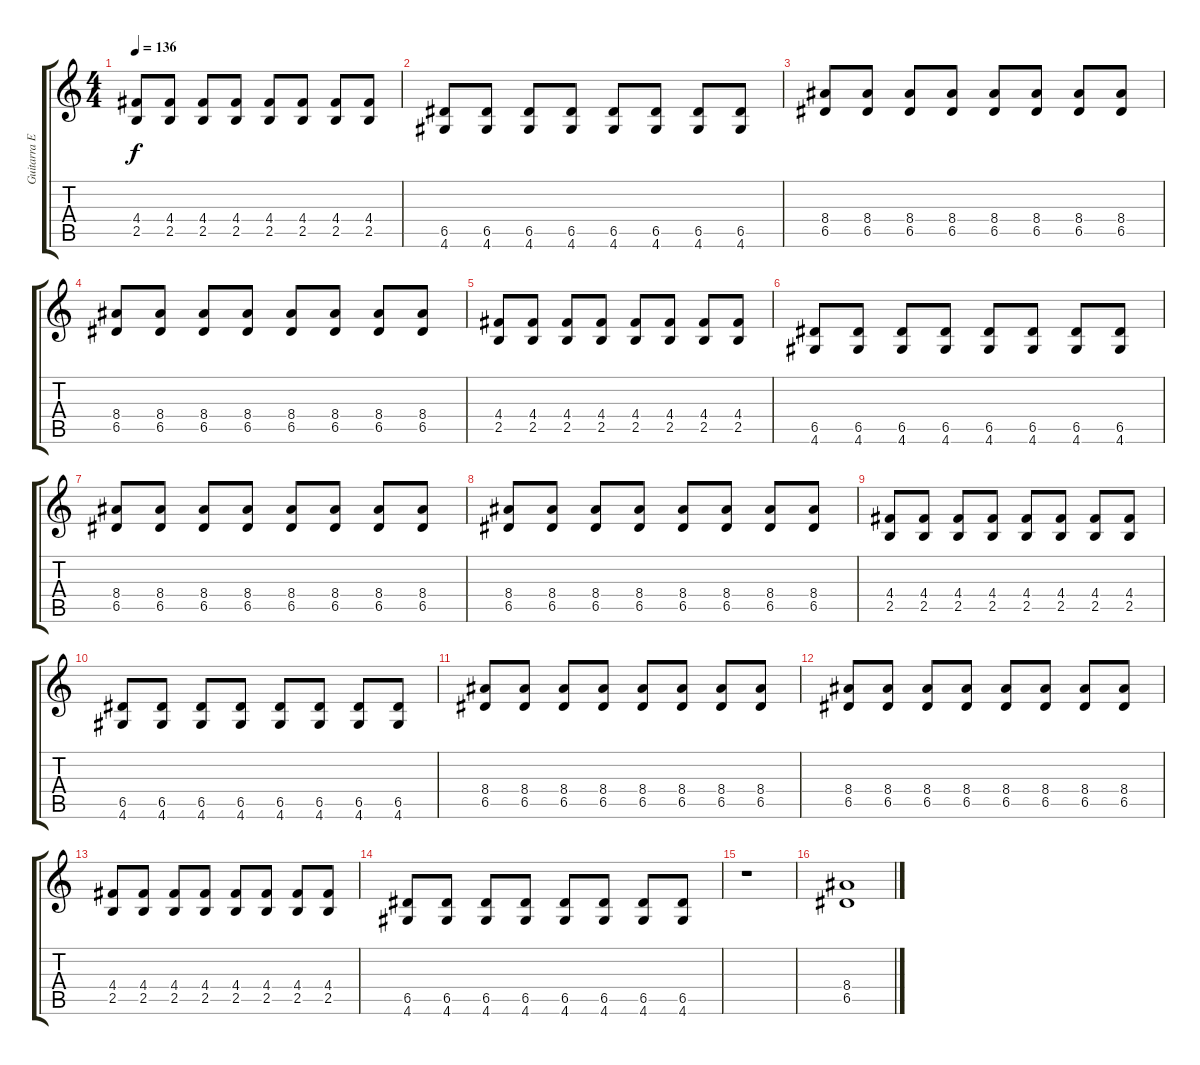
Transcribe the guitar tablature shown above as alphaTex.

\track ("Guitarra Electrica Ritmica" "Guitarra E") {instrument distortionguitar}
\staff {score tabs}
\tuning (E4 B3 G3 D3 A2 E2) {hide}
\ts (4 4)
\tempo 136
\clef g2
\ks c
(4.4 2.5).8{dy f} (4.4 2.5).8 (4.4 2.5).8 (4.4 2.5).8 (4.4 2.5).8 (4.4 2.5).8 (4.4 2.5).8 (4.4 2.5).8 |
(6.5 4.6).8 (6.5 4.6).8 (6.5 4.6).8 (6.5 4.6).8 (6.5 4.6).8 (6.5 4.6).8 (6.5 4.6).8 (6.5 4.6).8 |
(8.4 6.5).8 (8.4 6.5).8 (8.4 6.5).8 (8.4 6.5).8 (8.4 6.5).8 (8.4 6.5).8 (8.4 6.5).8 (8.4 6.5).8 |
(8.4 6.5).8 (8.4 6.5).8 (8.4 6.5).8 (8.4 6.5).8 (8.4 6.5).8 (8.4 6.5).8 (8.4 6.5).8 (8.4 6.5).8 |
(4.4 2.5).8 (4.4 2.5).8 (4.4 2.5).8 (4.4 2.5).8 (4.4 2.5).8 (4.4 2.5).8 (4.4 2.5).8 (4.4 2.5).8 |
(6.5 4.6).8 (6.5 4.6).8 (6.5 4.6).8 (6.5 4.6).8 (6.5 4.6).8 (6.5 4.6).8 (6.5 4.6).8 (6.5 4.6).8 |
(8.4 6.5).8 (8.4 6.5).8 (8.4 6.5).8 (8.4 6.5).8 (8.4 6.5).8 (8.4 6.5).8 (8.4 6.5).8 (8.4 6.5).8 |
(8.4 6.5).8 (8.4 6.5).8 (8.4 6.5).8 (8.4 6.5).8 (8.4 6.5).8 (8.4 6.5).8 (8.4 6.5).8 (8.4 6.5).8 |
(4.4 2.5).8 (4.4 2.5).8 (4.4 2.5).8 (4.4 2.5).8 (4.4 2.5).8 (4.4 2.5).8 (4.4 2.5).8 (4.4 2.5).8 |
(6.5 4.6).8 (6.5 4.6).8 (6.5 4.6).8 (6.5 4.6).8 (6.5 4.6).8 (6.5 4.6).8 (6.5 4.6).8 (6.5 4.6).8 |
(8.4 6.5).8 (8.4 6.5).8 (8.4 6.5).8 (8.4 6.5).8 (8.4 6.5).8 (8.4 6.5).8 (8.4 6.5).8 (8.4 6.5).8 |
(8.4 6.5).8 (8.4 6.5).8 (8.4 6.5).8 (8.4 6.5).8 (8.4 6.5).8 (8.4 6.5).8 (8.4 6.5).8 (8.4 6.5).8 |
(4.4 2.5).8 (4.4 2.5).8 (4.4 2.5).8 (4.4 2.5).8 (4.4 2.5).8 (4.4 2.5).8 (4.4 2.5).8 (4.4 2.5).8 |
(6.5 4.6).8 (6.5 4.6).8 (6.5 4.6).8 (6.5 4.6).8 (6.5 4.6).8 (6.5 4.6).8 (6.5 4.6).8 (6.5 4.6).8 |
r.1 |
(8.4 6.5).1
